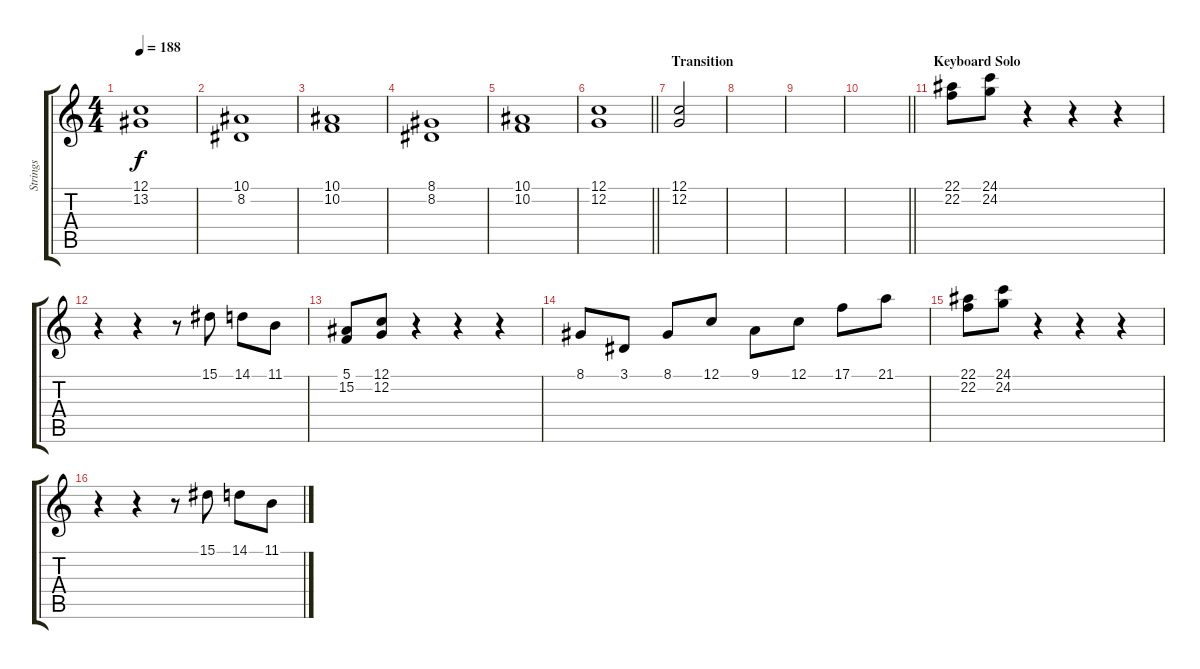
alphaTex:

\track ("Strings" "Strings") {instrument stringensemble1}
\staff {score tabs}
\tuning (C4 G3 Eb3 Bb2 F2 C2) {hide}
\ts (4 4)
\tempo 188
\clef g2
\ks c
(12.1 13.2).1{dy f} |
(10.1 8.2).1 |
(10.1 10.2).1 |
(8.1 8.2).1 |
(10.1 10.2).1 |
\barLineRight lightlight
(12.1 12.2).1 |
\section ("" "Transition")
(12.1 12.2).2 |
|
|
\barLineRight lightlight
|
\section ("" "Keyboard Solo")
(22.1 22.2).8 (24.1 24.2).8 r.4 r.4 r.4 |
r.4 r.4 r.8 15.1.8 14.1.8 11.1.8 |
(5.1 15.2).8 (12.1 12.2).8 r.4 r.4 r.4 |
8.1.8 3.1.8 8.1.8 12.1.8 9.1.8 12.1.8 17.1.8 21.1.8 |
(22.1 22.2).8 (24.1 24.2).8 r.4 r.4 r.4 |
r.4 r.4 r.8 15.1.8 14.1.8 11.1.8
